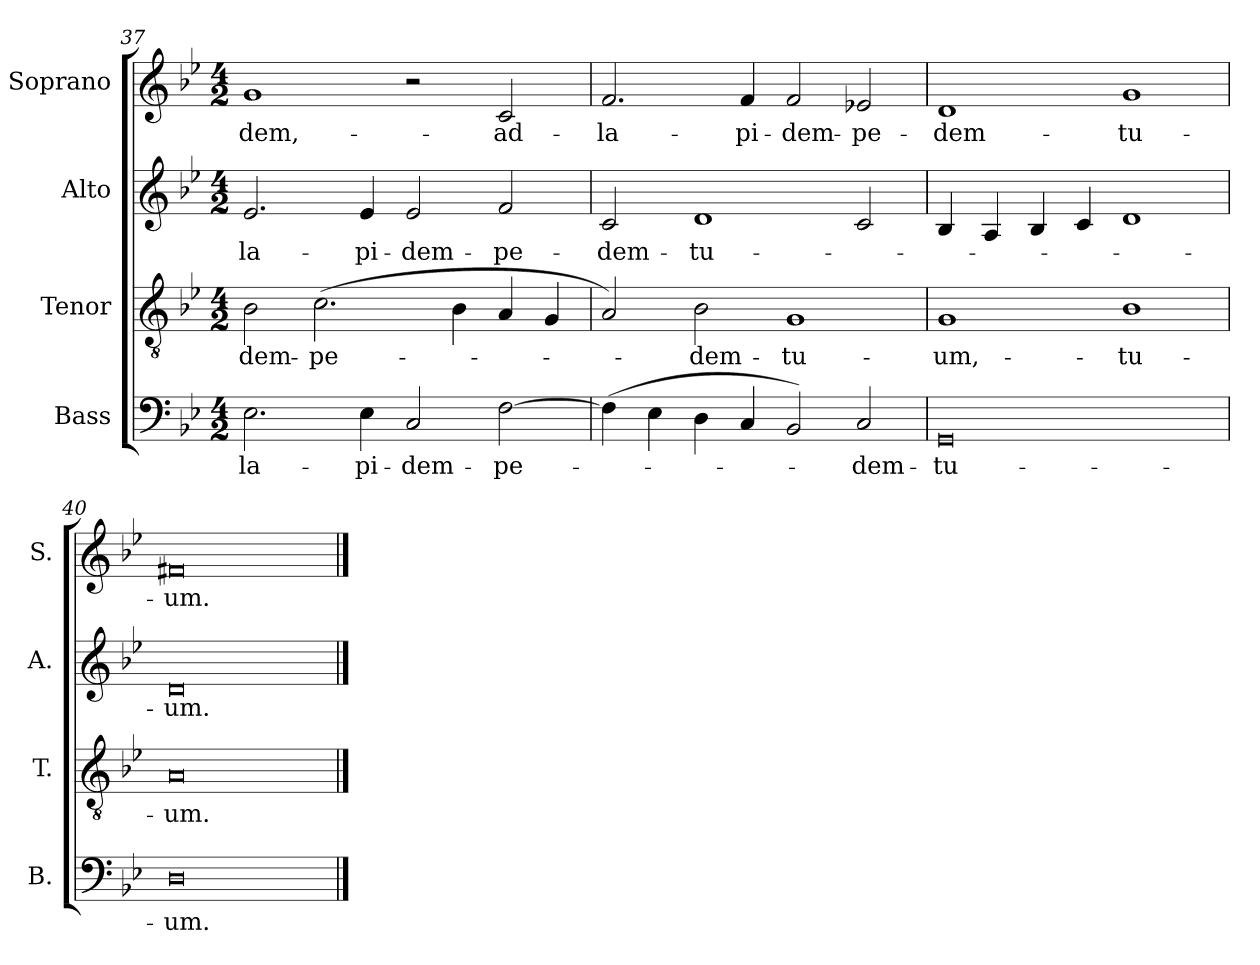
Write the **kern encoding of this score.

**kern	**text	**kern	**text	**kern	**text	**kern	**text
*part4	*part4	*part3	*part3	*part2	*part2	*part1	*part1
*staff4	*staff4	*staff3	*staff3	*staff2	*staff2	*staff1	*staff1
*I"Bass	*	*I"Tenor	*	*I"Alto	*	*I"Soprano	*
*I'B.	*	*I'T.	*	*I'A.	*	*I'S.	*
*clefF4	*	*clefGv2	*	*clefG2	*	*clefG2	*
*	*	*ITrd7c12	*	*	*	*	*
*k[b-e-]	*	*k[b-e-]	*	*k[b-e-]	*	*k[b-e-]	*
*B-:	*	*B-:	*	*B-:	*	*B-:	*
*M4/2	*	*M4/2	*	*M4/2	*	*M4/2	*
=37	=37	=37	=37	=37	=37	=37	=37
!	!LO:LY:b:color=#000000	!	!	!	!	!	!
!	!	!	!LO:LY:b:color=#000000	!	!	!	!
!	!	!	!	!	!LO:LY:b:color=#000000	!	!
!	!	!	!	!	!	!	!LO:LY:b:color=#000000
2.E-i\	-la-	2BB-i\	-dem-	2.e-i/	-la-	1gi	-dem,-
!	!	!	!LO:LY:b:color=#000000	!	!	!	!
.	.	(2.Ci\	-pe-	.	.	.	.
!	!LO:LY:b:color=#000000	!	!	!	!	!	!
!	!	!	!	!	!LO:LY:b:color=#000000	!	!
4E-i\	-pi-	.	.	4e-i/	-pi-	.	.
!	!LO:LY:b:color=#000000	!	!	!	!	!	!
!	!	!	!	!	!LO:LY:b:color=#000000	!	!
2Ci/	-dem-	.	.	2e-i/	-dem-	2r	.
.	.	4BB-i\	.	.	.	.	.
!	!LO:LY:b:color=#000000	!	!	!	!	!	!
!	!	!	!	!	!LO:LY:b:color=#000000	!	!
!	!	!	!	!	!	!	!LO:LY:b:color=#000000
[2Fi\	-pe-	4AAi/	.	2fi/	-pe-	2ci/	-ad-
.	.	4GGi/	.	.	.	.	.
=38	=38	=38	=38	=38	=38	=38	=38
!	!	!	!	!	!LO:LY:b:color=#000000	!	!
!	!	!	!	!	!	!	!LO:LY:b:color=#000000
(4Fi\]	.	2AAi/)	.	2ci/	-dem-	2.fi/	-la-
4E-i\	.	.	.	.	.	.	.
!	!	!	!LO:LY:b:color=#000000	!	!	!	!
!	!	!	!	!	!LO:LY:b:color=#000000	!	!
4Di\	.	2BB-i\	-dem-	1di	-tu-	.	.
!	!	!	!	!	!	!	!LO:LY:b:color=#000000
4Ci/	.	.	.	.	.	4fi/	-pi-
!	!	!	!LO:LY:b:color=#000000	!	!	!	!
!	!	!	!	!	!	!	!LO:LY:b:color=#000000
2BB-i/)	.	1GGi	-tu-	.	.	2fi/	-dem-
!	!LO:LY:b:color=#000000	!	!	!	!	!	!
!	!	!	!	!	!	!	!LO:LY:b:color=#000000
2Ci/	-dem-	.	.	2ci/	.	2e-Xi/	-pe-
=39	=39	=39	=39	=39	=39	=39	=39
!	!LO:LY:b:color=#000000	!	!	!	!	!	!
!	!	!	!LO:LY:b:color=#000000	!	!	!	!
!	!	!	!	!	!	!	!LO:LY:b:color=#000000
0GGi	-tu-	1GGi	-um,-	4B-i/	.	1di	-dem-
.	.	.	.	4Ai/	.	.	.
.	.	.	.	4B-i/	.	.	.
.	.	.	.	4ci/	.	.	.
!	!	!	!LO:LY:b:color=#000000	!	!	!	!
!	!	!	!	!	!	!	!LO:LY:b:color=#000000
.	.	1BB-i	-tu-	1di	.	1gi	-tu-
=40	=40	=40	=40	=40	=40	=40	=40
!	!LO:LY:b:color=#000000	!	!	!	!	!	!
!	!	!	!LO:LY:b:color=#000000	!	!	!	!
!	!	!	!	!	!LO:LY:b:color=#000000	!	!
!	!	!	!	!	!	!	!LO:LY:b:color=#000000
0Di	-um.-	0AAi	-um.-	0di	-um.-	0f#Xi	-um.-
==	==	==	==	==	==	==	==
*-	*-	*-	*-	*-	*-	*-	*-
